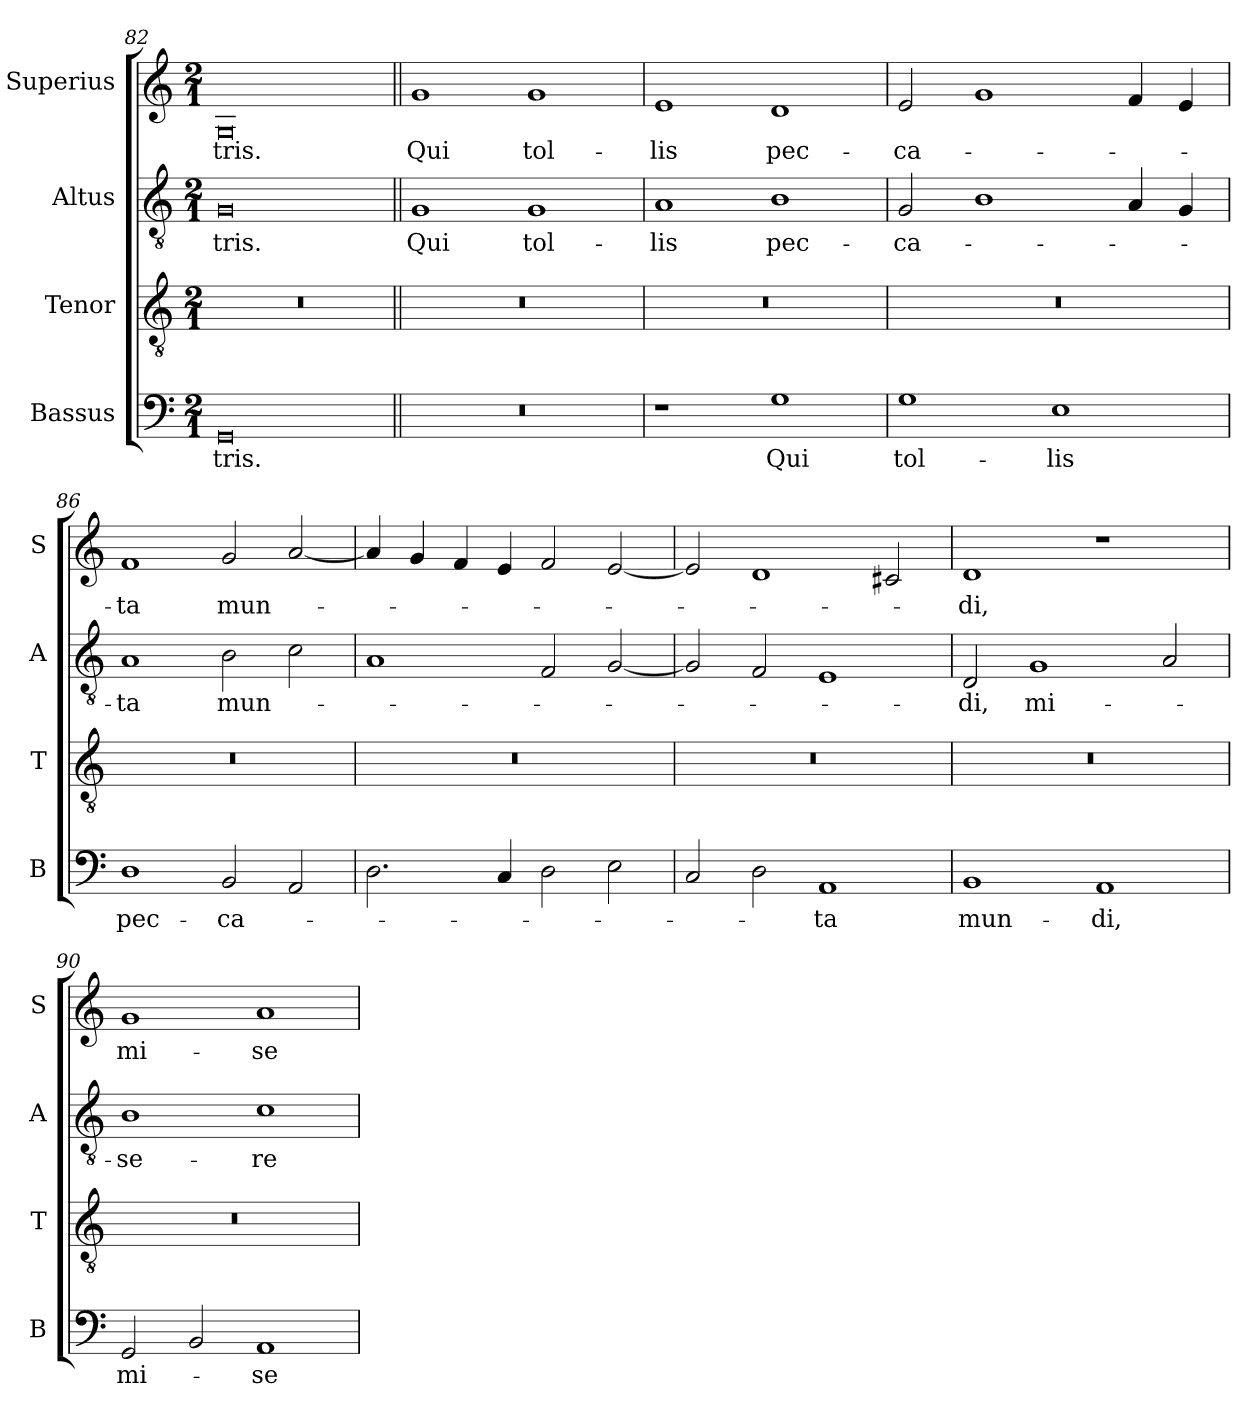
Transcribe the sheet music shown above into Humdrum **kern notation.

**kern	**text	**kern	**kern	**text	**kern	**text
*part4	*part4	*part3	*part2	*part2	*part1	*part1
*staff4	*staff4	*staff3	*staff2	*staff2	*staff1	*staff1
*I"Bassus	*	*I"Tenor	*I"Altus	*	*I"Superius	*
*I'B	*	*I'T	*I'A	*	*I'S	*
*clefF4	*	*clefGv2	*clefGv2	*	*clefG2	*
*k[]	*	*k[]	*k[]	*	*k[]	*
*M2/1	*	*M2/1	*M2/1	*	*M2/1	*
=82	=82	=82	=82	=82	=82	=82
0GG	-tris.	0r	0G	-tris.	0G	-tris.
=83||	=83||	=83||	=83||	=83||	=83||	=83||
0r	.	0r	1G	Qui	1g	Qui
.	.	.	1G	tol-	1g	tol-
=84	=84	=84	=84	=84	=84	=84
1r	.	0r	1A	-lis	1e	-lis
1G	Qui	.	1B	pec-	1d	pec-
=85	=85	=85	=85	=85	=85	=85
1G	tol-	0r	2G	-ca-	2e	-ca-
.	.	.	1B	.	1g	.
1E	-lis	.	.	.	.	.
.	.	.	4A	.	4f	.
.	.	.	4G	.	4e	.
=86	=86	=86	=86	=86	=86	=86
1D	pec-	0r	1A	-ta	1f	-ta
2BB	-ca-	.	2B	mun-	2g	mun-
2AA	.	.	2c	.	[2a	.
=87	=87	=87	=87	=87	=87	=87
2.D	.	0r	1A	.	4a]	.
.	.	.	.	.	4g	.
.	.	.	.	.	4f	.
4C	.	.	.	.	4e	.
2D	.	.	2F	.	2f	.
2E	.	.	[2G	.	[2e	.
=88	=88	=88	=88	=88	=88	=88
2C	.	0r	2G]	.	2e]	.
2D	.	.	2F	.	1d	.
1AA	-ta	.	1E	.	.	.
.	.	.	.	.	2c#X	.
=89	=89	=89	=89	=89	=89	=89
1BB	mun-	0r	2D	-di,	1d	-di,
.	.	.	1G	mi-	.	.
1AA	-di,	.	.	.	1r	.
.	.	.	2A	.	.	.
=90	=90	=90	=90	=90	=90	=90
2GG	mi-	0r	1B	-se-	1g	mi-
2BB	.	.	.	.	.	.
1AA	-se-	.	1c	-re-	1a	-se-
=	=	=	=	=	=	=
*-	*-	*-	*-	*-	*-	*-
